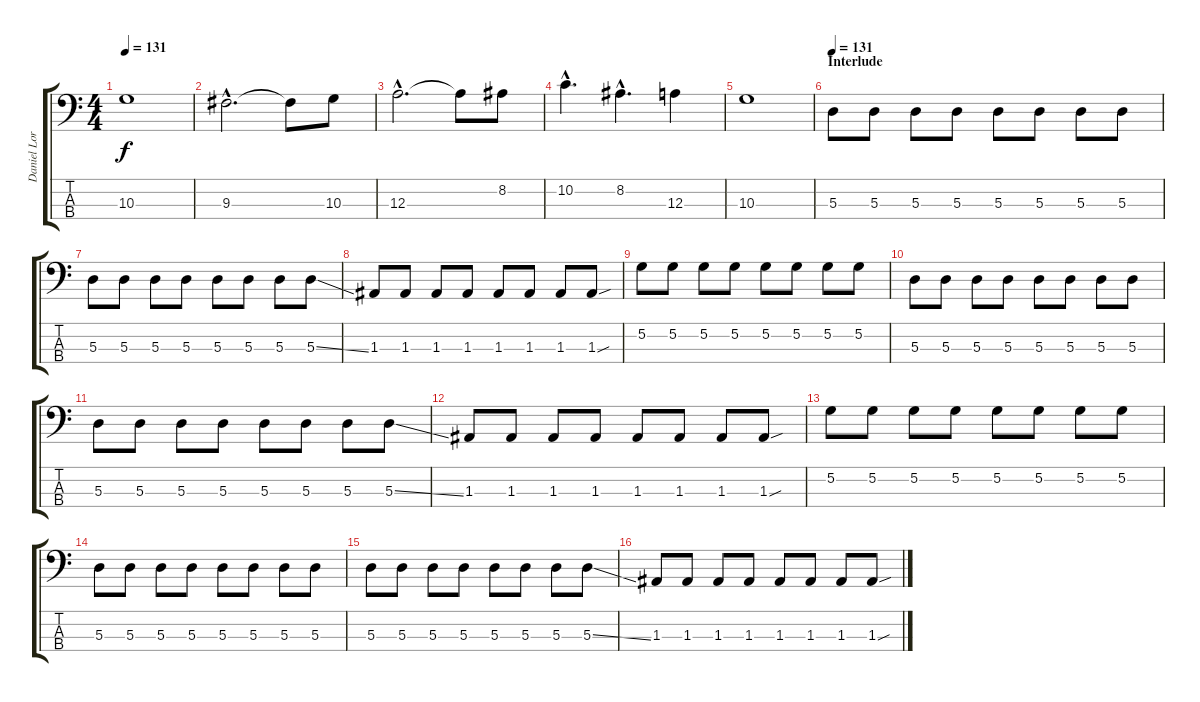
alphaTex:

\track ("Daniel Lorca - Bass" "Daniel Lor") {instrument electricbasspick}
\staff {score tabs}
\tuning (G2 D2 A1 E1) {hide}
\ts (4 4)
\tempo 131
\clef f4
\ks c
10.3.1{dy f} |
9.3{hac}.2{d} 9.3{t}.8 10.3.8 |
12.3{hac}.2{d} 12.3{t}.8 8.2.8 |
10.2{hac}.4{d} 8.2{hac}.4{d} 12.3.4 |
10.3.1 |
\section ("" "Interlude")
\tempo 131
5.3.8{volume 16 balance 8 instrument electricbasspick} 5.3.8 5.3.8 5.3.8 5.3.8 5.3.8 5.3.8 5.3.8 |
5.3.8 5.3.8 5.3.8 5.3.8 5.3.8 5.3.8 5.3.8 5.3{ss}.8 |
1.3.8 1.3.8 1.3.8 1.3.8 1.3.8 1.3.8 1.3.8 1.3{sou}.8 |
5.2.8 5.2.8 5.2.8 5.2.8 5.2.8 5.2.8 5.2.8 5.2.8 |
5.3.8 5.3.8 5.3.8 5.3.8 5.3.8 5.3.8 5.3.8 5.3.8 |
5.3.8 5.3.8 5.3.8 5.3.8 5.3.8 5.3.8 5.3.8 5.3{ss}.8 |
1.3.8 1.3.8 1.3.8 1.3.8 1.3.8 1.3.8 1.3.8 1.3{sou}.8 |
5.2.8 5.2.8 5.2.8 5.2.8 5.2.8 5.2.8 5.2.8 5.2.8 |
5.3.8 5.3.8 5.3.8 5.3.8 5.3.8 5.3.8 5.3.8 5.3.8 |
5.3.8 5.3.8 5.3.8 5.3.8 5.3.8 5.3.8 5.3.8 5.3{ss}.8 |
1.3.8 1.3.8 1.3.8 1.3.8 1.3.8 1.3.8 1.3.8 1.3{sou}.8
